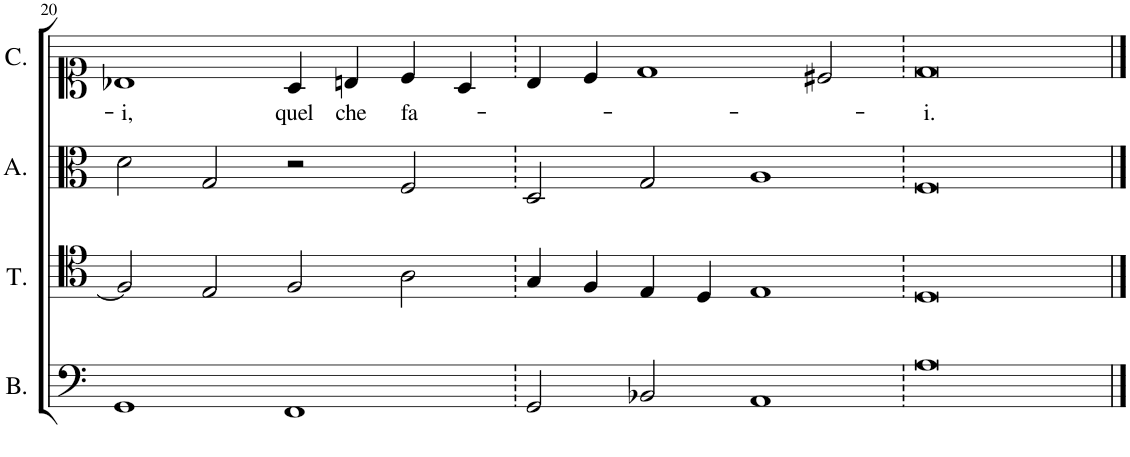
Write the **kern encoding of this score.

**kern	**kern	**kern	**kern	**text
*part4	*part3	*part2	*part1	*part1
*staff4	*staff3	*staff2	*staff1	*staff1
*I"Bassus	*I"Tenor	*I"Altus	*I"Cantus	*
*I'B.	*I'T.	*I'A.	*I'C.	*
!!LO:PB:g=z
*clefF4	*clefC4	*clefC3	*clefC1	*
*k[]	*k[]	*k[]	*k[]	*
*M8/4	*M8/4	*M8/4	*M8/4	*
=20	=20	=20	=20	=20
!	!	!	!	!LO:LY:b
1GG	2F/]	2d\	1B-X	-i,
.	2E/	2G/	.	.
!	!	!	!	!LO:LY:b
1FF	2F/	2r	4A/	quel
!	!	!	!	!LO:LY:b
.	.	.	4Bn/	che
!	!	!	!	!LO:LY:b
.	2A\	2F/	4c/	fa-
.	.	.	4A/	.
=21	=21	=21	=21	=21
2GG/	4G/	2D/	4B/	.
.	4F/	.	4c/	.
2BB-X/	4E/	2G/	1d	.
.	4D/	.	.	.
1AA	1E	1A	.	.
.	.	.	2c#X/	.
=22	=22	=22	=22	=22
!	!	!	!	!LO:LY:b
0A	0D	0F	0d	-i.
==	==	==	==	==
*-	*-	*-	*-	*-
